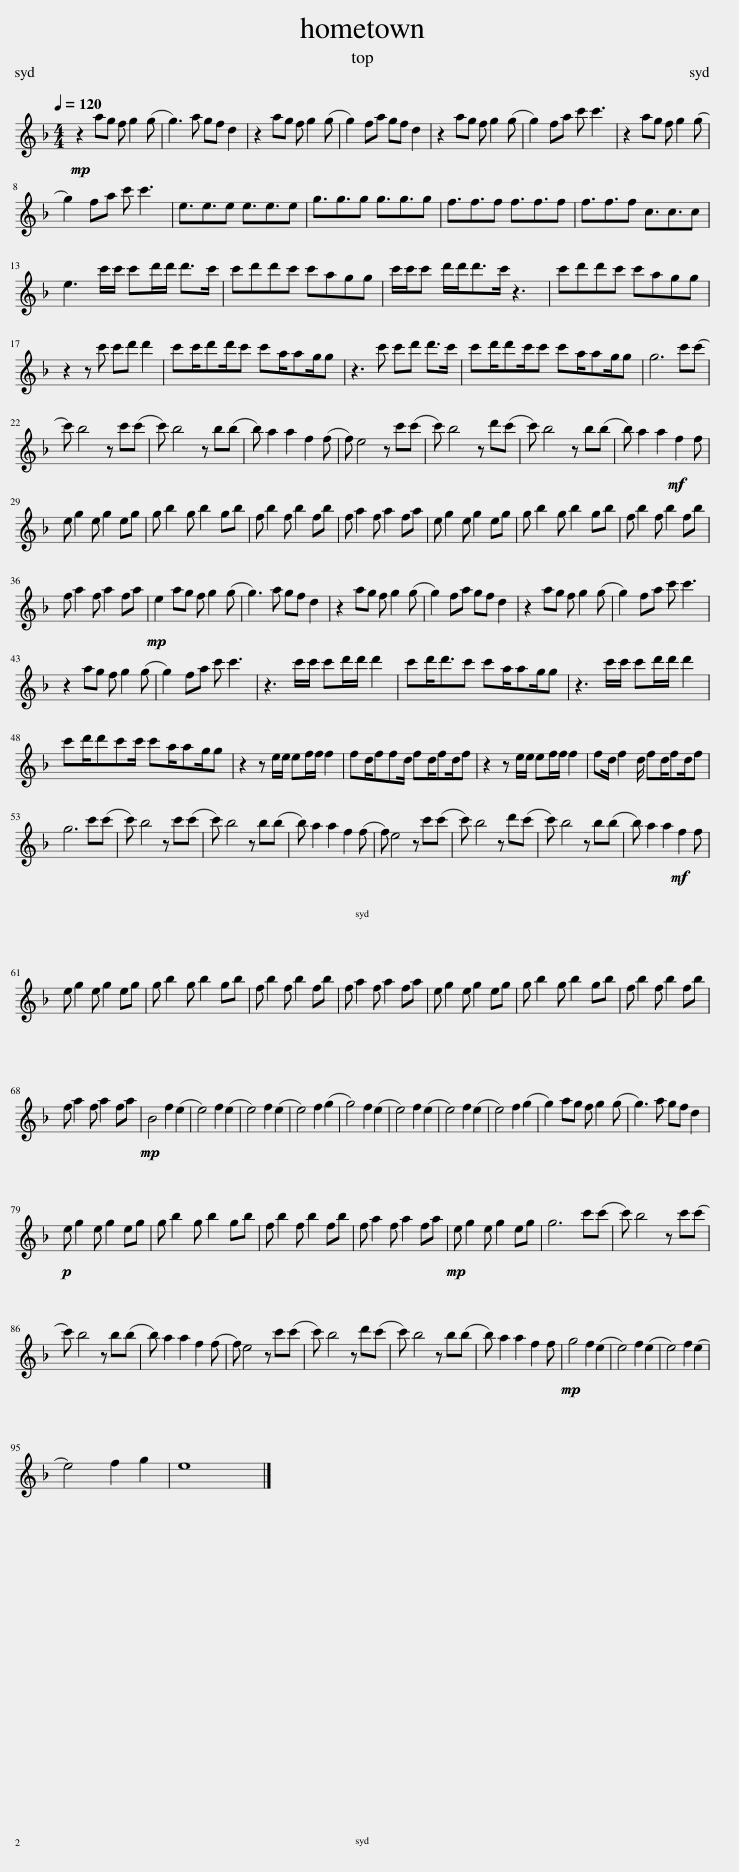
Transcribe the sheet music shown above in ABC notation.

X:1
L:1/8
Q:1/4=120
M:4/4
I:linebreak $
K:F
V:1 treble
V:1
!mp! z2 ag f g2 (g | g3) a gf d2 | z2 ag f g2 (g | g2) fa gf d2 | z2 ag f g2 (g | %5
 g2) fa c' c'3 | z2 ag f g2 (g |$ g2) fa c' c'3 | e3/2e3/2e e3/2e3/2e | g3/2g3/2g g3/2g3/2g | %10
 f3/2f3/2f f3/2f3/2f | f3/2f3/2f c3/2c3/2c |$ e3 c'/c'/ c'd'/d'/ d'>c' | c'd'd'c' c'agg | c'/c'/c' d'/d'<d'c'/ z3 | %15
 c'd'd'c' c'agg |$ z2 z c' c'd' d'2 | c'c'/d'd'/c' c'a/ag/g | z3 c' c'd' d'>c' | c'd'/d'c'/c' c'a/ag/g | %20
 g6 c'(c' |$ c') b4 z c'(c' | c') b4 z b(b | b) a2 a2 f2 (f | f) e4 z c'(c' | %25
 c') b4 z d'(c' | c') b4 z b(b | b) a2 a2!mf! f2 f |$ e g2 e g2 eg | g b2 g b2 gb | %30
 f b2 f b2 fb | f a2 f a2 fa | e g2 e g2 eg | g b2 g b2 gb | f b2 f b2 fb |$ %35
 f a2 f a2 fa |!mp! e2 ag f g2 (g | g3) a gf d2 | z2 ag f g2 (g | g2) fa gf d2 | %40
 z2 ag f g2 (g | g2) fa c' c'3 |$ z2 ag f g2 (g | g2) fa c' c'3 | z3 c'/c'/ c'd'/d'/ d'2 | %45
 c'd'<d'c' c'a/ag/g | z3 c'/c'/ c'd'/d'/ d'2 |$ c'd'/d'c'c'/ c'a/ag/g | z2 z e/e/ ef/f/ f2 | fd/ffd/ fd/fd/f | %50
 z2 z e/e/ ef/f/ f2 | fd/ f2 d/ fd/fd/f |$ g6 c'(c' | c') b4 z c'(c' | c') b4 z b(b | %55
 b) a2 a2 f2 (f | f) e4 z c'(c' | c') b4 z d'(c' | c') b4 z b(b | b) a2 a2!mf! f2 f |$ %60
 e g2 e g2 eg | g b2 g b2 gb | f b2 f b2 fb | f a2 f a2 fa | e g2 e g2 eg | %65
 g b2 g b2 gb | f b2 f b2 fb |$ f a2 f a2 fa |!mp! B4 f2 (e2 | e4) f2 (e2 | %70
 e4) f2 (e2 | e4) f2 (g2 | g4) f2 (e2 | e4) f2 (e2 | e4) f2 (e2 | %75
 e4) f2 (g2 | g2) ag f g2 (g | g3) a gf d2 |$!p! e g2 e g2 eg | g b2 g b2 gb | %80
 f b2 f b2 fb | f a2 f a2 fa |!mp! e g2 e g2 eg | g6 c'(c' | c') b4 z c'(c' |$ %85
 c') b4 z b(b | b) a2 a2 f2 (f | f) e4 z c'(c' | c') b4 z d'(c' | c') b4 z b(b | %90
 b) a2 a2 f2 f |!mp! g4 f2 (e2 | e4) f2 (e2 | e4) f2 (e2 |$ e4) f2 g2 | %95
 e8 |] %96
